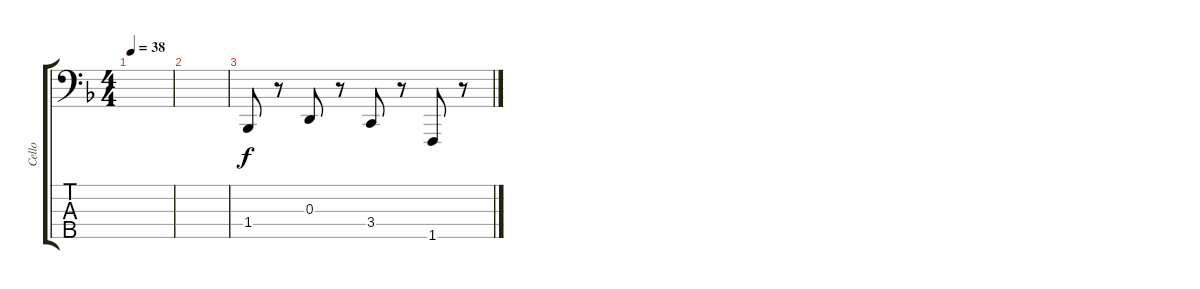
\track ("Cello" "Cello") {instrument stringensemble1}
\staff {score tabs}
\tuning (C3 G2 D2 A1 E1 Gb-1) {hide}
\ts (4 4)
\tempo 38
\clef f4
\ks f
|
|
1.4.8 r.8 0.3.8 r.8 3.4.8 r.8 1.5.8 r.8
